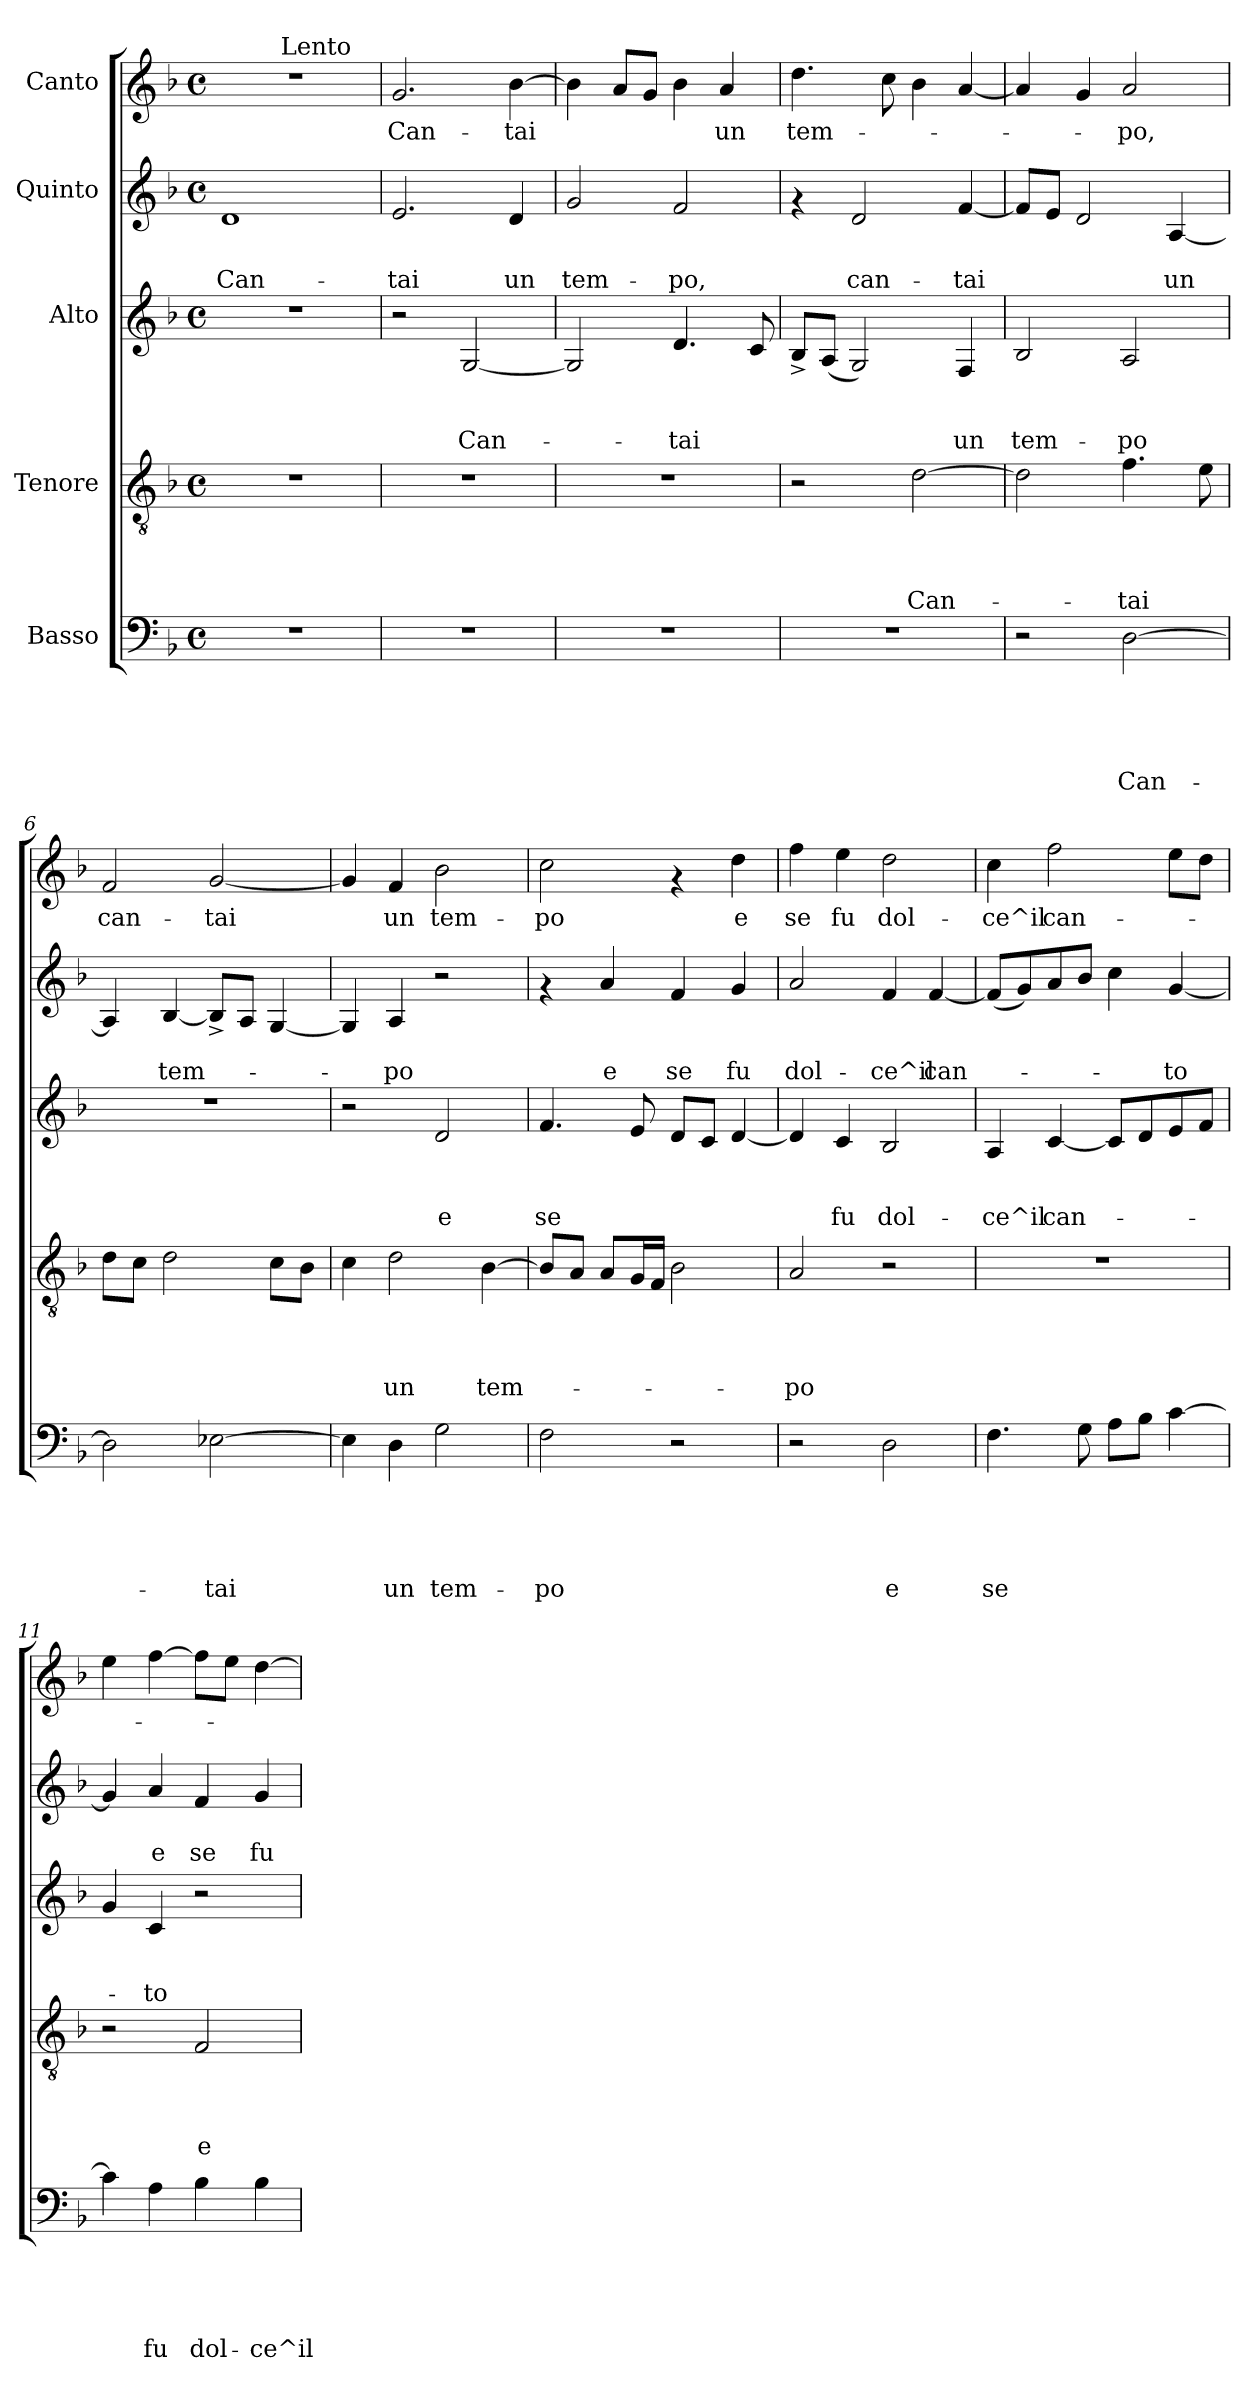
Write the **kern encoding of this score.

**kern	**text	**text	**text	**text	**text	**kern	**text	**text	**text	**text	**kern	**text	**text	**text	**kern	**text	**text	**kern	**text
*part5	*part5	*part5	*part5	*part5	*part5	*part4	*part4	*part4	*part4	*part4	*part3	*part3	*part3	*part3	*part2	*part2	*part2	*part1	*part1
*staff5	*staff5	*staff5	*staff5	*staff5	*staff5	*staff4	*staff4	*staff4	*staff4	*staff4	*staff3	*staff3	*staff3	*staff3	*staff2	*staff2	*staff2	*staff1	*staff1
*I"Basso	*	*	*	*	*	*I"Tenore	*	*	*	*	*I"Alto	*	*	*	*I"Quinto	*	*	*I"Canto	*
*clefF4	*	*	*	*	*	*clefGv2	*	*	*	*	*clefG2	*	*	*	*clefG2	*	*	*clefG2	*
*k[b-]	*	*	*	*	*	*k[b-]	*	*	*	*	*k[b-]	*	*	*	*k[b-]	*	*	*k[b-]	*
*F:	*	*	*	*	*	*F:	*	*	*	*	*F:	*	*	*	*F:	*	*	*F:	*
*M4/4	*	*	*	*	*	*M4/4	*	*	*	*	*M4/4	*	*	*	*M4/4	*	*	*M4/4	*
*met(c)	*	*	*	*	*	*met(c)	*	*	*	*	*met(c)	*	*	*	*met(c)	*	*	*met(c)	*
=1	=1	=1	=1	=1	=1	=1	=1	=1	=1	=1	=1	=1	=1	=1	=1	=1	=1	=1	=1
!	!	!	!	!	!	!	!	!	!	!	!	!	!	!	!	!	!LO:LY:b	!	!
*	*	*	*	*	*	*	*	*	*	*	*	*	*	*	*	*	*	*^	*
1r	.	.	.	.	.	1r	.	.	.	.	1r	.	.	.	1d	.	Can-	1r	4.ryy	.
!	!	!	!	!	!	!	!	!	!	!	!	!	!	!	!	!	!	!	!LO:TX:a:t=Lento	!
.	.	.	.	.	.	.	.	.	.	.	.	.	.	.	.	.	.	.	2ryy	.
.	.	.	.	.	.	.	.	.	.	.	.	.	.	.	.	.	.	.	8ryy	.
=2	=2	=2	=2	=2	=2	=2	=2	=2	=2	=2	=2	=2	=2	=2	=2	=2	=2	=2	=2	=2
!	!	!	!	!	!	!	!	!	!	!	!	!	!	!	!	!	!LO:LY:b	!	!	!LO:LY:b
*	*	*	*	*	*	*	*	*	*	*	*	*	*	*	*	*	*	*v	*v	*
1r	.	.	.	.	.	1r	.	.	.	.	2r	.	.	.	2.e/	.	-tai	2.g/	Can-
!	!	!	!	!	!	!	!	!	!	!	!	!	!	!LO:LY:b	!	!	!	!	!
.	.	.	.	.	.	.	.	.	.	.	[<2G/	.	.	Can-	.	.	.	.	.
!	!	!	!	!	!	!	!	!	!	!	!	!	!	!	!	!	!LO:LY:b	!	!LO:LY:b
.	.	.	.	.	.	.	.	.	.	.	.	.	.	.	4d/	.	un	[>4b-\	-tai
=3	=3	=3	=3	=3	=3	=3	=3	=3	=3	=3	=3	=3	=3	=3	=3	=3	=3	=3	=3
!	!	!	!	!	!	!	!	!	!	!	!	!	!	!	!	!	!LO:LY:b	!	!
1r	.	.	.	.	.	1r	.	.	.	.	2G/]	.	.	.	2g/	.	tem-	4b-\]	.
.	.	.	.	.	.	.	.	.	.	.	.	.	.	.	.	.	.	8a/L	.
.	.	.	.	.	.	.	.	.	.	.	.	.	.	.	.	.	.	8g/J	.
!	!	!	!	!	!	!	!	!	!	!	!	!	!	!LO:LY:b	!	!	!LO:LY:b	!	!
.	.	.	.	.	.	.	.	.	.	.	4.d/	.	.	-tai	2f/	.	-po,	4b-\	.
!	!	!	!	!	!	!	!	!	!	!	!	!	!	!	!	!	!	!	!LO:LY:b
.	.	.	.	.	.	.	.	.	.	.	.	.	.	.	.	.	.	4a/	un
.	.	.	.	.	.	.	.	.	.	.	8c/	.	.	.	.	.	.	.	.
=4	=4	=4	=4	=4	=4	=4	=4	=4	=4	=4	=4	=4	=4	=4	=4	=4	=4	=4	=4
!	!	!	!	!	!	!	!	!	!	!	!	!	!	!	!	!	!	!	!LO:LY:b
1r	.	.	.	.	.	2r	.	.	.	.	8B-^</L	.	.	.	4rf	.	.	4.dd\	tem-
.	.	.	.	.	.	.	.	.	.	.	(>8A/J	.	.	.	.	.	.	.	.
!	!	!	!	!	!	!	!	!	!	!	!	!	!	!	!	!	!LO:LY:b	!	!
.	.	.	.	.	.	.	.	.	.	.	2G/)	.	.	.	2d/	.	can-	.	.
.	.	.	.	.	.	.	.	.	.	.	.	.	.	.	.	.	.	8cc\	.
!	!	!	!	!	!	!	!	!	!	!LO:LY:b	!	!	!	!	!	!	!	!	!
.	.	.	.	.	.	[>2d\	.	.	.	Can-	.	.	.	.	.	.	.	4b-\	.
!	!	!	!	!	!	!	!	!	!	!	!	!	!	!LO:LY:b	!	!	!LO:LY:b	!	!
.	.	.	.	.	.	.	.	.	.	.	4F/	.	.	un	[<4f/	.	-tai	[<4a/	.
=5	=5	=5	=5	=5	=5	=5	=5	=5	=5	=5	=5	=5	=5	=5	=5	=5	=5	=5	=5
!	!	!	!	!	!	!	!	!	!	!	!	!	!	!LO:LY:b	!	!	!	!	!
2r	.	.	.	.	.	2d\]	.	.	.	.	2B-/	.	.	tem-	8f/L]	.	.	4a/]	.
.	.	.	.	.	.	.	.	.	.	.	.	.	.	.	8e/J	.	.	.	.
.	.	.	.	.	.	.	.	.	.	.	.	.	.	.	2d/	.	.	4g/	.
!	!	!	!	!	!LO:LY:b	!	!	!	!	!LO:LY:b	!	!	!	!LO:LY:b	!	!	!	!	!LO:LY:b
[<2D\	.	.	.	.	Can-	4.f\	.	.	.	-tai	2A/	.	.	-po	.	.	.	2a/	-po,
!	!	!	!	!	!	!	!	!	!	!	!	!	!	!	!	!	!LO:LY:b	!	!
.	.	.	.	.	.	.	.	.	.	.	.	.	.	.	[<4A/	.	un	.	.
.	.	.	.	.	.	8e\	.	.	.	.	.	.	.	.	.	.	.	.	.
!!LO:LB:g=z
=6	=6	=6	=6	=6	=6	=6	=6	=6	=6	=6	=6	=6	=6	=6	=6	=6	=6	=6	=6
!	!	!	!	!	!	!	!	!	!	!	!	!	!	!	!	!	!	!	!LO:LY:b
2D\]	.	.	.	.	.	8d\L	.	.	.	.	1r	.	.	.	4A/]	.	.	2f/	can-
.	.	.	.	.	.	8c\J	.	.	.	.	.	.	.	.	.	.	.	.	.
!	!	!	!	!	!	!	!	!	!	!	!	!	!	!	!	!	!LO:LY:b	!	!
.	.	.	.	.	.	2d\	.	.	.	.	.	.	.	.	[<4B-/	.	tem-	.	.
!	!	!	!	!	!LO:LY:b	!	!	!	!	!	!	!	!	!	!	!	!	!	!LO:LY:b
[>2E-X\	.	.	.	.	-tai	.	.	.	.	.	.	.	.	.	8B-^</L]	.	.	[<2g/	-tai
.	.	.	.	.	.	.	.	.	.	.	.	.	.	.	8A/J	.	.	.	.
.	.	.	.	.	.	8c\L	.	.	.	.	.	.	.	.	[<4G/	.	.	.	.
.	.	.	.	.	.	8B-\J	.	.	.	.	.	.	.	.	.	.	.	.	.
=7	=7	=7	=7	=7	=7	=7	=7	=7	=7	=7	=7	=7	=7	=7	=7	=7	=7	=7	=7
4E-\]	.	.	.	.	.	4c\	.	.	.	.	2r	.	.	.	4G/]	.	.	4g/]	.
!	!	!	!	!	!LO:LY:b	!	!	!	!	!LO:LY:b	!	!	!	!	!	!	!LO:LY:b	!	!LO:LY:b
4D\	.	.	.	.	un	2d\	.	.	.	un	.	.	.	.	4A/	.	-po	4f/	un
!	!	!	!	!	!LO:LY:b	!	!	!	!	!	!	!	!	!LO:LY:b	!	!	!	!	!LO:LY:b
2G\	.	.	.	.	tem-	.	.	.	.	.	2d/	.	.	e	2r	.	.	2b-\	tem-
!	!	!	!	!	!	!	!	!	!	!LO:LY:b	!	!	!	!	!	!	!	!	!
.	.	.	.	.	.	[>4B-\	.	.	.	tem-	.	.	.	.	.	.	.	.	.
=8	=8	=8	=8	=8	=8	=8	=8	=8	=8	=8	=8	=8	=8	=8	=8	=8	=8	=8	=8
!	!	!	!	!	!LO:LY:b	!	!	!	!	!	!	!	!	!LO:LY:b	!	!	!	!	!LO:LY:b
2F\	.	.	.	.	-po	8B-/L]	.	.	.	.	4.f/	.	.	se	4rf	.	.	2cc\	-po
.	.	.	.	.	.	8A/J	.	.	.	.	.	.	.	.	.	.	.	.	.
!	!	!	!	!	!	!	!	!	!	!	!	!	!	!	!	!	!LO:LY:b	!	!
.	.	.	.	.	.	8A/L	.	.	.	.	.	.	.	.	4a/	.	e	.	.
.	.	.	.	.	.	16G/L	.	.	.	.	8e/	.	.	.	.	.	.	.	.
.	.	.	.	.	.	16F/JJ	.	.	.	.	.	.	.	.	.	.	.	.	.
!	!	!	!	!	!	!	!	!	!	!	!	!	!	!	!	!	!LO:LY:b	!	!
2r	.	.	.	.	.	2B-\	.	.	.	.	8d/L	.	.	.	4f/	.	se	4rf	.
.	.	.	.	.	.	.	.	.	.	.	8c/J	.	.	.	.	.	.	.	.
!	!	!	!	!	!	!	!	!	!	!	!	!	!	!	!	!	!LO:LY:b	!	!LO:LY:b
.	.	.	.	.	.	.	.	.	.	.	[<4d/	.	.	.	4g/	.	fu	4dd\	e
=9	=9	=9	=9	=9	=9	=9	=9	=9	=9	=9	=9	=9	=9	=9	=9	=9	=9	=9	=9
!	!	!	!	!	!	!	!	!	!	!LO:LY:b	!	!	!	!	!	!	!LO:LY:b	!	!LO:LY:b
2r	.	.	.	.	.	2A/	.	.	.	-po	4d/]	.	.	.	2a/	.	dol-	4ff\	se
!	!	!	!	!	!	!	!	!	!	!	!	!	!	!LO:LY:b	!	!	!	!	!LO:LY:b
.	.	.	.	.	.	.	.	.	.	.	4c/	.	.	fu	.	.	.	4ee\	fu
!	!	!	!	!	!LO:LY:b	!	!	!	!	!	!	!	!	!LO:LY:b	!	!	!LO:LY:b	!	!LO:LY:b
2D\	.	.	.	.	e	2r	.	.	.	.	2B-/	.	.	dol-	4f/	.	-ce^il	2dd\	dol-
!	!	!	!	!	!	!	!	!	!	!	!	!	!	!	!	!	!LO:LY:b	!	!
.	.	.	.	.	.	.	.	.	.	.	.	.	.	.	[<4f/	.	can-	.	.
=10	=10	=10	=10	=10	=10	=10	=10	=10	=10	=10	=10	=10	=10	=10	=10	=10	=10	=10	=10
!	!	!	!	!	!LO:LY:b	!	!	!	!	!	!	!	!	!LO:LY:b	!	!	!	!	!LO:LY:b
4.F\	.	.	.	.	se	1r	.	.	.	.	4A/	.	.	-ce^il	(>8f/L]	.	.	4cc\	-ce^il
.	.	.	.	.	.	.	.	.	.	.	.	.	.	.	8g/)	.	.	.	.
!	!	!	!	!	!	!	!	!	!	!	!	!	!	!LO:LY:b	!	!	!	!	!LO:LY:b
.	.	.	.	.	.	.	.	.	.	.	[<4c/	.	.	can-	8a/	.	.	2ff\	can-
8G\	.	.	.	.	.	.	.	.	.	.	.	.	.	.	8b-/J	.	.	.	.
8A\L	.	.	.	.	.	.	.	.	.	.	8c/L]	.	.	.	4cc\	.	.	.	.
8B-\J	.	.	.	.	.	.	.	.	.	.	8d/	.	.	.	.	.	.	.	.
!	!	!	!	!	!	!	!	!	!	!	!	!	!	!	!	!	!LO:LY:b	!	!
[<4c\	.	.	.	.	.	.	.	.	.	.	8e/	.	.	.	[<4g/	.	-to	8ee\L	.
.	.	.	.	.	.	.	.	.	.	.	8f/J	.	.	.	.	.	.	8dd\J	.
!!LO:PB:g=z
=11	=11	=11	=11	=11	=11	=11	=11	=11	=11	=11	=11	=11	=11	=11	=11	=11	=11	=11	=11
4c\]	.	.	.	.	.	2r	.	.	.	.	4g/	.	.	.	4g/]	.	.	4ee\	.
!	!	!	!	!	!LO:LY:b	!	!	!	!	!	!	!	!	!LO:LY:b	!	!	!LO:LY:b	!	!
4A\	.	.	.	.	fu	.	.	.	.	.	4c/	.	.	-to	4a/	.	e	[>4ff\	.
!	!	!	!	!	!LO:LY:b	!	!	!	!	!LO:LY:b	!	!	!	!	!	!	!LO:LY:b	!	!
4B-\	.	.	.	.	dol-	2F/	.	.	.	e	2r	.	.	.	4f/	.	se	8ff\L]	.
.	.	.	.	.	.	.	.	.	.	.	.	.	.	.	.	.	.	8ee\J	.
!	!	!	!	!	!LO:LY:b	!	!	!	!	!	!	!	!	!	!	!	!LO:LY:b	!	!
4B-\	.	.	.	.	-ce^il	.	.	.	.	.	.	.	.	.	4g/	.	fu	[>4dd\	.
=	=	=	=	=	=	=	=	=	=	=	=	=	=	=	=	=	=	=	=
*-	*-	*-	*-	*-	*-	*-	*-	*-	*-	*-	*-	*-	*-	*-	*-	*-	*-	*-	*-
